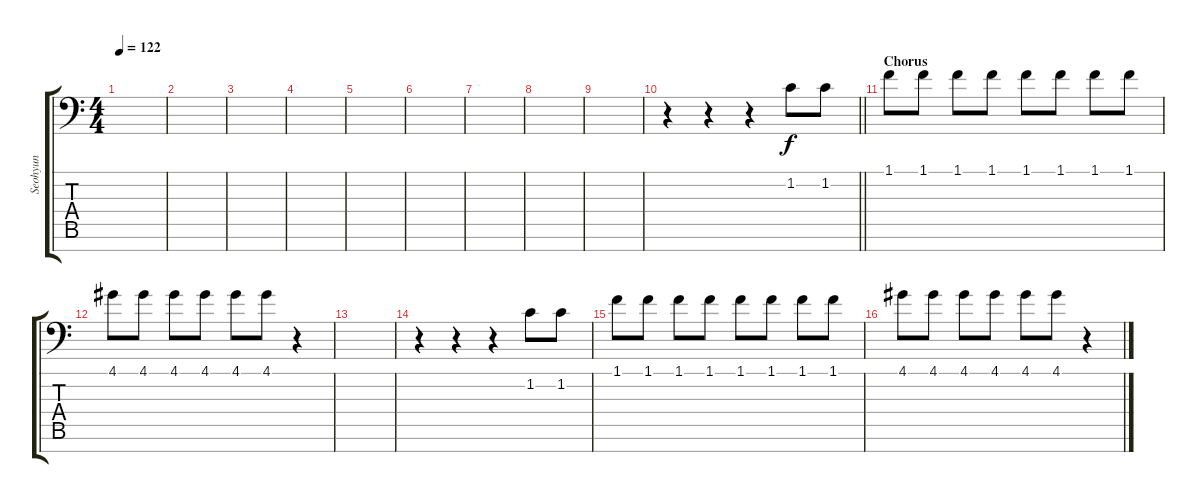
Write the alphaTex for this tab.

\track ("Seohyun" "Seohyun") {instrument piccolo}
\staff {score tabs}
\tuning (E4 B3 G3 D3 A2 E2 C-1) {hide}
\ts (4 4)
\tempo 122
\clef f4
\ks c
|
|
|
|
|
|
|
|
|
\barLineRight lightlight
r.4 r.4 r.4 1.2.8 1.2.8 |
\section ("" "Chorus")
1.1.8 1.1.8 1.1.8 1.1.8 1.1.8 1.1.8 1.1.8 1.1.8 |
4.1.8 4.1.8 4.1.8 4.1.8 4.1.8 4.1.8 r.4 |
|
r.4 r.4 r.4 1.2.8 1.2.8 |
1.1.8 1.1.8 1.1.8 1.1.8 1.1.8 1.1.8 1.1.8 1.1.8 |
4.1.8 4.1.8 4.1.8 4.1.8 4.1.8 4.1.8 r.4
